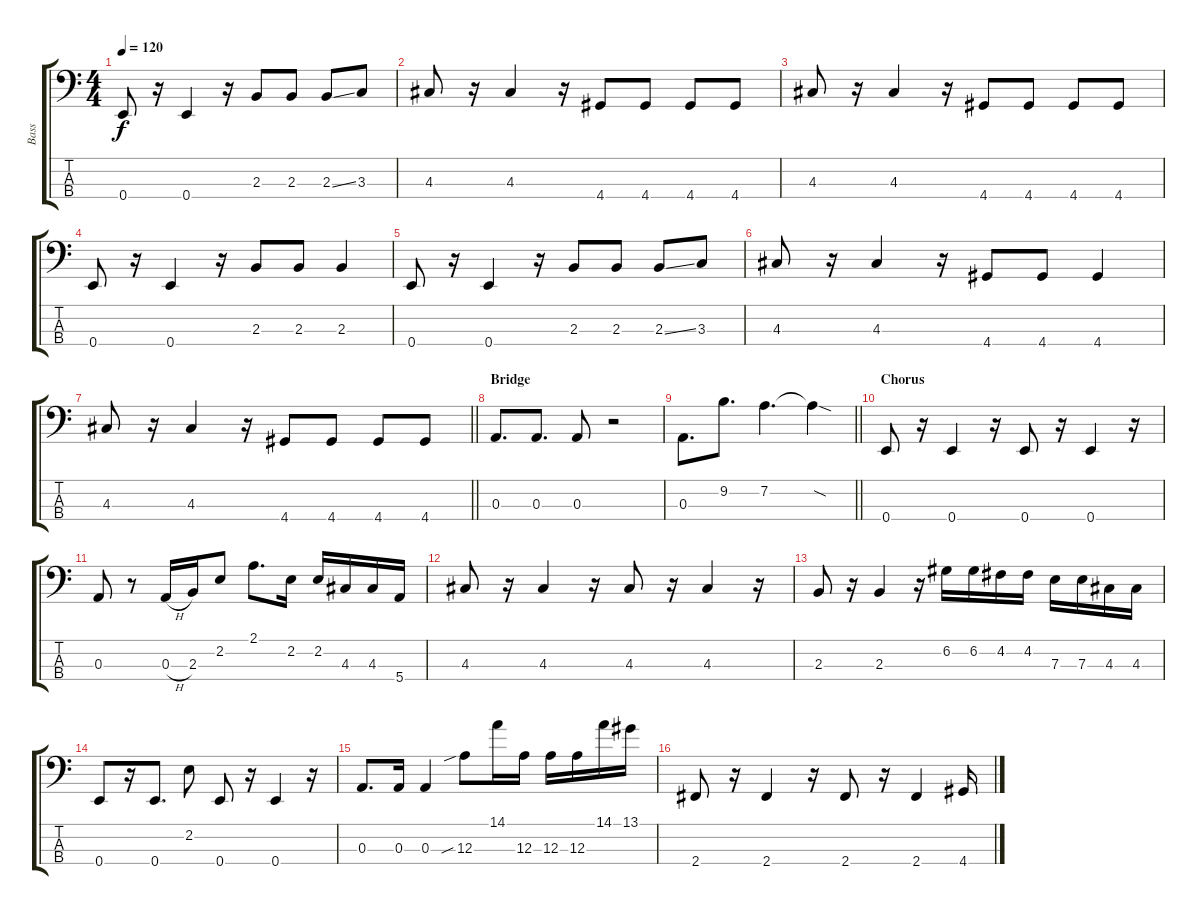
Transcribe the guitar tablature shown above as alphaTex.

\track ("Bass" "Bass") {instrument electricbassfinger}
\staff {score tabs}
\tuning (G2 D2 A1 E1) {hide}
\ts (4 4)
\tempo 120
\clef f4
\ks c
0.4.8{dy f} r.16 0.4.4 r.16 2.3.8 2.3.8 2.3{ss}.8 3.3.8 |
4.3.8 r.16 4.3.4 r.16 4.4.8 4.4.8 4.4.8 4.4.8 |
4.3.8 r.16 4.3.4 r.16 4.4.8 4.4.8 4.4.8 4.4.8 |
0.4.8 r.16 0.4.4 r.16 2.3.8 2.3.8 2.3.4 |
0.4.8 r.16 0.4.4 r.16 2.3.8 2.3.8 2.3{ss}.8 3.3.8 |
4.3.8 r.16 4.3.4 r.16 4.4.8 4.4.8 4.4.4 |
\barLineRight lightlight
4.3.8 r.16 4.3.4 r.16 4.4.8 4.4.8 4.4.8 4.4.8 |
\section ("" "Bridge")
0.3.8{d} 0.3.8{d} 0.3.8 r.2 |
\barLineRight lightlight
0.3.8{d} 9.2.8{d} 7.2.4{d} 7.2{sod t}.4 |
\section ("" "Chorus")
0.4.8 r.16 0.4.4 r.16 0.4.8 r.16 0.4.4 r.16 |
0.3.8 r.8 0.3{h}.16 2.3.16 2.2.8 2.1.8{d} 2.2.16 2.2.16 4.3.16 4.3.16 5.4.16 |
4.3.8 r.16 4.3.4 r.16 4.3.8 r.16 4.3.4 r.16 |
2.3.8 r.16 2.3.4 r.16 6.2.16 6.2.16 4.2.16 4.2.16 7.3.16 7.3.16 4.3.16 4.3.16 |
0.4.8 r.16 0.4.8{d} 2.2.8 0.4.8 r.16 0.4.4 r.16 |
0.3.8{d} 0.3.16 0.3.4 12.3{sib}.8 14.1.16 12.3.16 12.3.16 12.3.16 14.1.16 13.1.16 |
2.4.8 r.16 2.4.4 r.16 2.4.8 r.16 2.4.4 4.4.16
